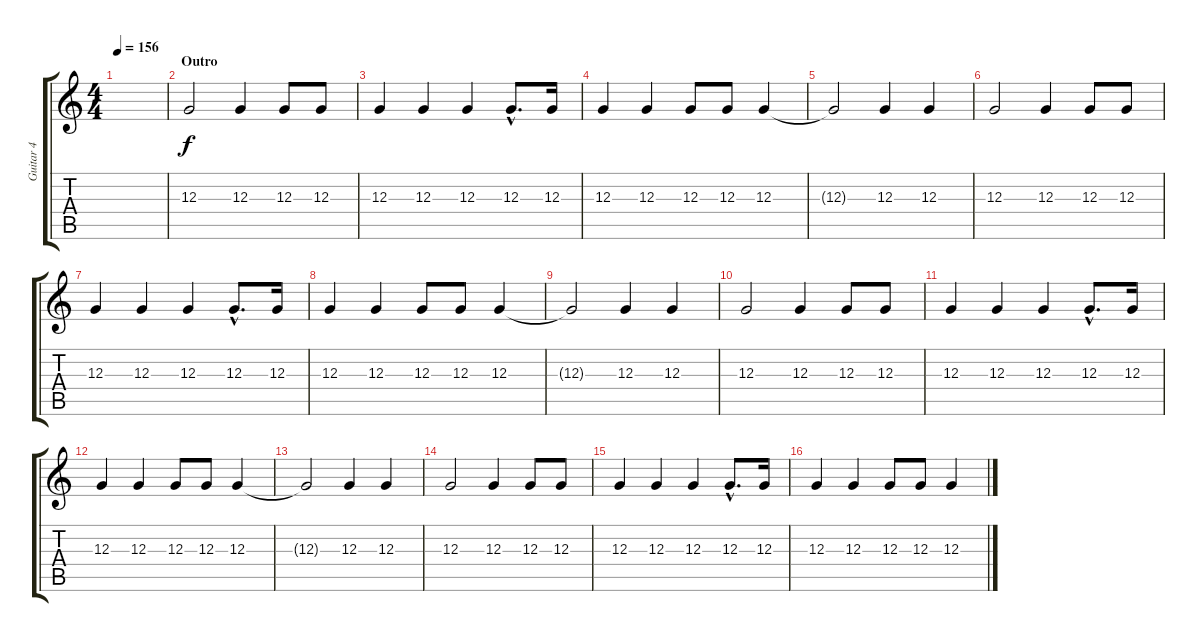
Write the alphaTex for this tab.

\track ("Guitar 4" "Guitar 4") {instrument glockenspiel}
\staff {score tabs}
\tuning (E4 B3 G3 D3 A2 E2) {hide}
\ts (4 4)
\tempo 156
\clef g2
\ks c
|
\section ("" "Outro")
12.3.2 12.3.4 12.3.8 12.3.8 |
12.3.4 12.3.4 12.3.4 12.3{hac}.8{d} 12.3.16 |
12.3.4 12.3.4 12.3.8 12.3.8 12.3.4 |
12.3{t}.2 12.3.4 12.3.4 |
12.3.2 12.3.4 12.3.8 12.3.8 |
12.3.4 12.3.4 12.3.4 12.3{hac}.8{d} 12.3.16 |
12.3.4 12.3.4 12.3.8 12.3.8 12.3.4 |
12.3{t}.2 12.3.4 12.3.4 |
12.3.2 12.3.4 12.3.8 12.3.8 |
12.3.4 12.3.4 12.3.4 12.3{hac}.8{d} 12.3.16 |
12.3.4 12.3.4 12.3.8 12.3.8 12.3.4 |
12.3{t}.2 12.3.4 12.3.4 |
12.3.2 12.3.4 12.3.8 12.3.8 |
12.3.4 12.3.4 12.3.4 12.3{hac}.8{d} 12.3.16 |
12.3.4 12.3.4 12.3.8 12.3.8 12.3.4
